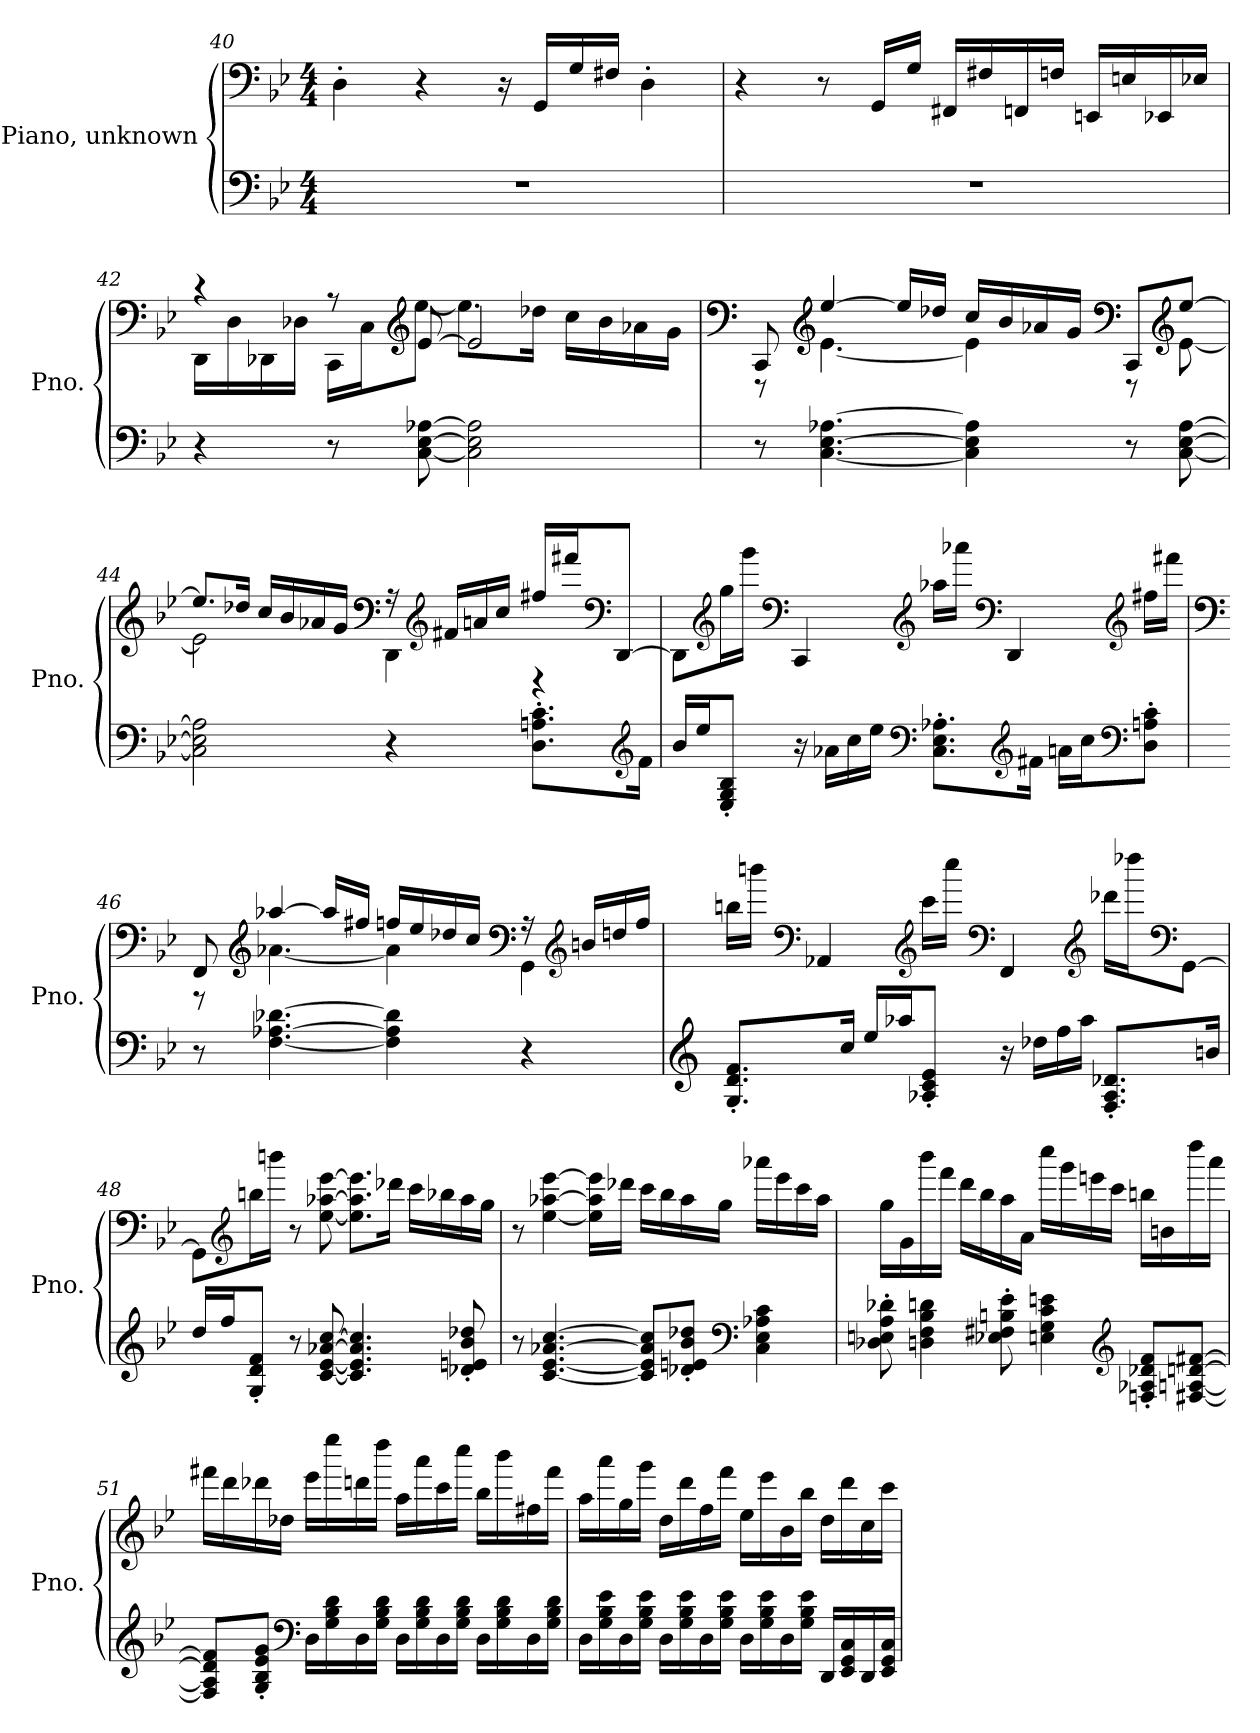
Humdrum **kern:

**kern	**kern
*part1	*part1
*staff2	*staff1
*I"Piano, unknown	*
*I'Pno.	*
!!LO:LB:g=z
*clefF4	*clefF4
*k[b-e-]	*k[b-e-]
*M4/4	*M4/4
=40	=40
1r	4D'\
.	4r
.	16r
.	16GG/LL
.	16G/
.	16F#X/JJ
.	4D'\
=41	=41
1r	4r
.	8r
.	16GG/LL
.	16G/JJ
.	16FF#X/LL
.	16F#X/
.	16FFn/
.	16Fn/JJ
.	16EEn/LL
.	16En/
.	16EE-X/
.	16E-X/JJ
!!LO:LB:g=z
=42	=42
*	*^
4r	4r	16DD\LL
.	.	16D\
.	.	16DD-X\
.	.	16D-X\JJ
8r	8r	16CC\LL
.	.	16C\J
*	*clefG2	*
[8C\ [8E-\ [8A-X\	[8e-/	[8ee-\J
2C\] 2E-\] 2A-\]	2e-/]	8.ee-\L]
.	.	16dd-X\Jk
.	.	16cc\LL
.	.	16b-\
.	.	16a-X\
.	.	16g\JJ
=43	=43	=43
*	*clefF4	*
8r	8CC/	8r
*	*clefG2	*
[4.C\ [4.E-\ [4.A-X\	[4ee-/	[4.e-\
.	16ee-/LL]	.
.	16dd-X/JJ	.
4C\] 4E-\] 4A-\]	16cc/LL	4e-\]
.	16b-/	.
.	16a-X/	.
.	16g/JJ	.
*	*clefF4	*
8r	8CC/L	8r
*	*clefG2	*
[8C\ [8E-\ [8A-\	[8ee-/J	[8e-\
!!LO:LB:g=z	!!
=44	=44	=44
2C\] 2E-\] 2A-\]	8.ee-/L]	2e-\]
.	16dd-X/Jk	.
.	16cc/LL	.
.	16b-/	.
.	16a-X/	.
.	16g/JJ	.
*	*clefF4	*
4r	16r	4DD\
*	*clefG2	*
.	16f#X/LL	.
.	16an/	.
.	16cc/JJ	.
8.D\' 8.An\' 8.c\'L	16ff#X/LL	4r
.	16fff#X/J	.
*	*clefF4	*
.	[8DD/J	.
*clefG2	*	*
16f\Jk	.	.
*	*v	*v
!!LO:PB:g=z
=45	=45
16b-/LL	8DD\L]
16ee-/J	.
*	*clefG2
8E-/' 8G/' 8B-/'J	16gg\L
.	16ggg\JJ
*	*clefF4
16r	4CC/
16a-X\LL	.
16cc\	.
16ee-\JJ	.
*clefF4	*clefG2
8.C\' 8.E-\' 8.A-X\'L	16aa-X\LL
.	16aaa-X\JJ
*	*clefF4
.	4DD/
*clefG2	*
16f#X\Jk	.
16an\LL	.
16cc\J	.
*clefF4	*clefG2
8D\' 8An\' 8c\'J	16ff#X\LL
.	16fff#X\JJ
!!LO:LB:g=z
=46	=46
*	*clefF4
*	*^
8r	8FF/	8r
*	*clefG2	*
[4.F\ [4.A-X\ [4.d-X\	[4aa-X/	[4.a-X\
.	16aa-/LL]	.
.	16ff#X/JJ	.
4F\] 4A-\] 4d-\]	16ffn/LL	4a-\]
.	16ee-/	.
.	16dd-X/	.
.	16cc/JJ	.
*	*clefF4	*
4r	16r	4GG\
*	*clefG2	*
.	16bn/LL	.
.	16ddn/	.
.	16ff/JJ	.
*	*v	*v
!!LO:LB:g=z
=47	=47
*clefG2	*
8.G/' 8.d/' 8.f/'L	16bbn\LL
.	16bbbn\JJ
*	*clefF4
.	4AA-X/
16cc/Jk	.
16ee-/LL	.
16aa-X/J	.
*	*clefG2
8A-X/' 8c/' 8e-/'J	16ccc\LL
.	16cccc\JJ
*	*clefF4
16r	4FF/
16dd-X\LL	.
16ff\	.
16aa-\JJ	.
*	*clefG2
8.F/' 8.A-/' 8.d-X/'L	16ddd-X\LL
.	16dddd-X\J
*	*clefF4
.	[8GG\J
16bn/Jk	.
!!LO:LB:g=z
=48	=48
16dd/LL	8GG\L]
16ff/J	.
*	*clefG2
8G/' 8d/' 8f/'J	16bbn\L
.	16bbbn\JJ
8r	8r
[8c/ [8e-/ [8a-X/ [8cc/	[8ee-\ [8aa-X\ [8eee-\
4.c/] 4.e-/] 4.a-/] 4.cc/]	8.ee-\] 8.aa-\] 8.eee-\]L
.	16ddd-X\Jk
.	16ccc\LL
.	16bb-X\
8d-X/' 8en/' 8b-/' 8dd-X/'	16aa-\
.	16gg\JJ
=49	=49
8r	8r
[4.c/ [4.e-/ [4.a-X/ [4.cc/	[4ee-\ [4aa-X\ [4eee-\
.	16ee-\] 16aa-\] 16eee-\]LL
.	16ddd-X\JJ
8c/] 8e-/] 8a-/] 8cc/]L	16ccc\LL
.	16bb-\
8d-X/' 8en/' 8b-/' 8dd-X/'J	16aa-\
.	16gg\JJ
*clefF4	*
4C\ 4E-\ 4A-X\ 4c\	16aaa-X\LL
.	16eee-\
.	16ccc\
.	16aa-\JJ
!!LO:LB:g=z
=50	=50
8D-X\' 8En\' 8A\' 8d-X\'	16gg\LL
.	16g\
4Dn\ 4F\ 4B-\ 4dn\	16bbb-\
.	16fff\JJ
.	16ddd\LL
.	16bb-\
8E-X\' 8F#X\' 8Bn\' 8e-\'	16aa\
.	16a\JJ
4En\ 4G\ 4c\ 4en\	16cccc\LL
.	16ggg\
.	16eeen\
.	16ccc\JJ
*clefG2	*
8Fn/' 8A-X/' 8d-X/' 8f/'L	16bbn\LL
.	16bn\
[8F#X/ [8An/ [8dn/ [8f#X/J	16dddd\
.	16aaa\JJ
!!LO:LB:g=z
=51	=51
8F#/] 8A/] 8d/] 8f#/]L	16fff#X\LL
.	16ddd\
8G/' 8B-/' 8e-/' 8g/'J	16ddd-X\
.	16dd-X\JJ
*clefF4	*
16D\LL	16eee-\LL
16G\ 16B-\ 16d\	16eeee-\
16D\	16dddn\
16G\ 16B-\ 16d\JJ	16dddd\JJ
16D\LL	16aa\LL
16G\ 16B-\ 16d\	16aaa\
16D\	16ccc\
16G\ 16B-\ 16d\JJ	16cccc\JJ
16D\LL	16bb-\LL
16G\ 16B-\ 16d\	16bbb-\
16D\	16ff#X\
16G\ 16B-\ 16d\JJ	16fff#\JJ
=52	=52
16D\LL	16aa\LL
16G\ 16B-\ 16e-\	16aaa\
16D\	16gg\
16G\ 16B-\ 16e-\JJ	16ggg\JJ
16D\LL	16dd\LL
16G\ 16B-\ 16e-\	16ddd\
16D\	16ff\
16G\ 16B-\ 16e-\JJ	16fff\JJ
16D\LL	16ee-\LL
16G\ 16B-\ 16e-\	16eee-\
16D\	16b-\
16G\ 16B-\ 16e-\JJ	16bb-\JJ
16DD/LL	16dd\LL
16EE-/ 16GG/ 16C/	16ddd\
16DD/	16cc\
16EE-/ 16GG/ 16C/JJ	16ccc\JJ
=	=
*-	*-
